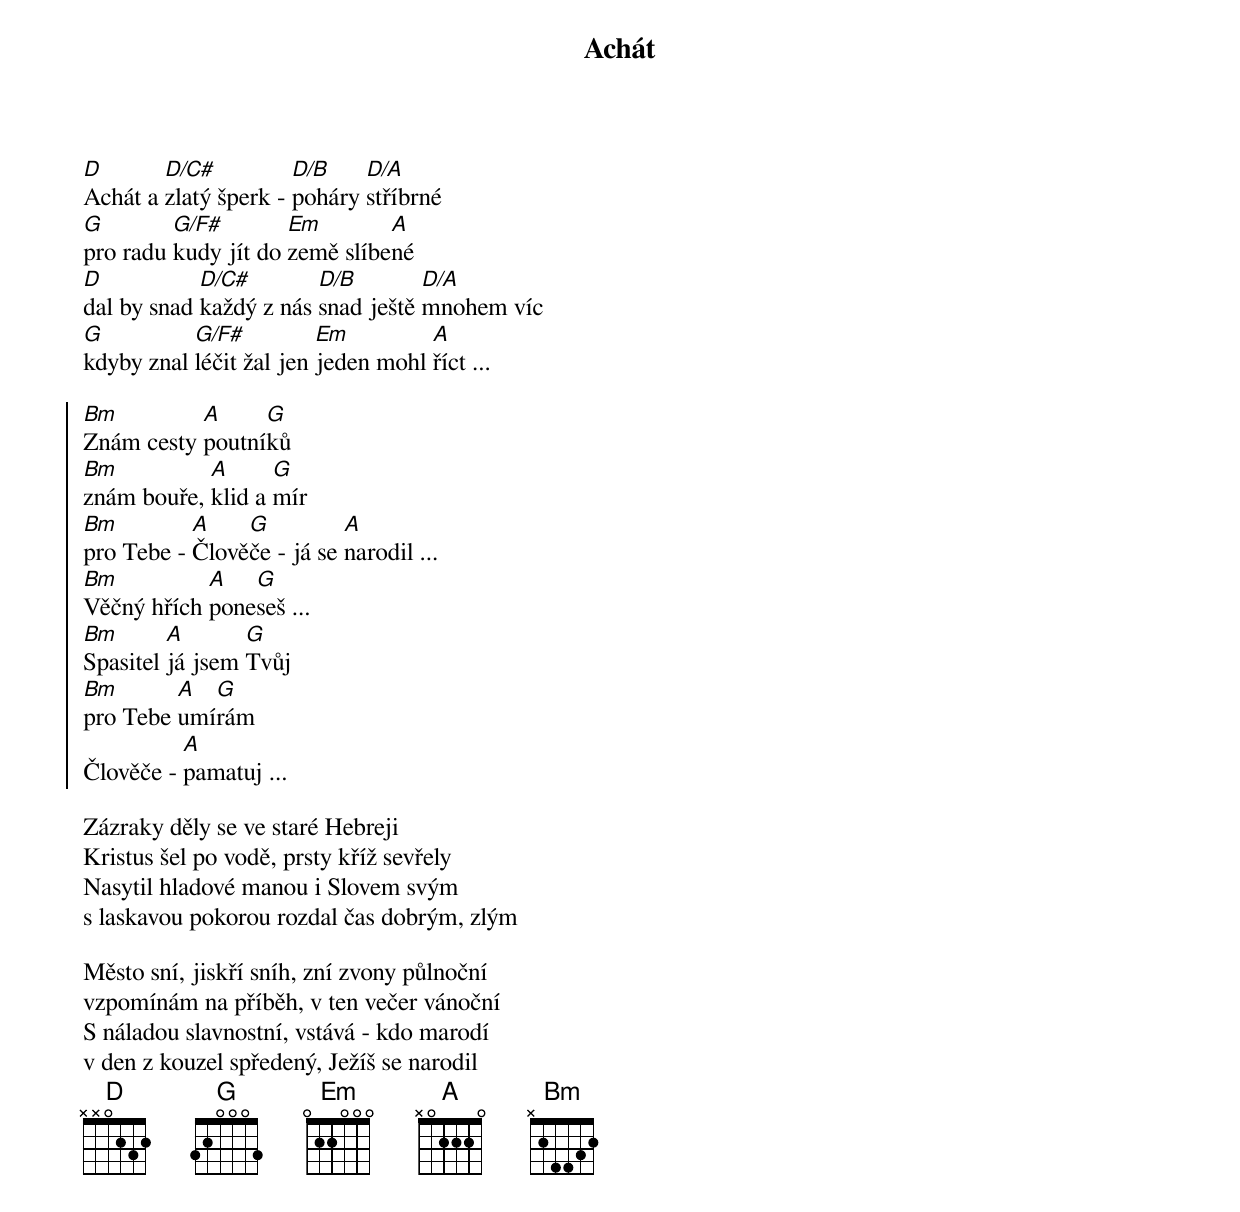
{title: Achát}

[D]Achát a [D/C#]zlatý šperk - [D/B]poháry [D/A]stříbrné
[G]pro radu [G/F#]kudy jít do [Em]země slíbe[A]né
[D]dal by snad [D/C#]každý z nás [D/B]snad ještě [D/A]mnohem víc
[G]kdyby znal [G/F#]léčit žal jen [Em]jeden mohl [A]říct ...

{start_of_chorus}
[Bm]Znám cesty [A]poutní[G]ků
[Bm]znám bouře, [A]klid a [G]mír
[Bm]pro Tebe - [A]Člově[G]če - já se [A]narodil ...
[Bm]Věčný hřích [A]pone[G]seš ...
[Bm]Spasitel [A]já jsem [G]Tvůj
[Bm]pro Tebe [A]umí[G]rám
Člověče - [A]pamatuj ...
{end_of_chorus}

Zázraky děly se ve staré Hebreji
Kristus šel po vodě, prsty kříž sevřely
Nasytil hladové manou i Slovem svým
s laskavou pokorou rozdal čas dobrým, zlým

Město sní, jiskří sníh, zní zvony půlnoční
vzpomínám na příběh, v ten večer vánoční
S náladou slavnostní, vstává - kdo marodí
v den z kouzel spředený, Ježíš se narodil
